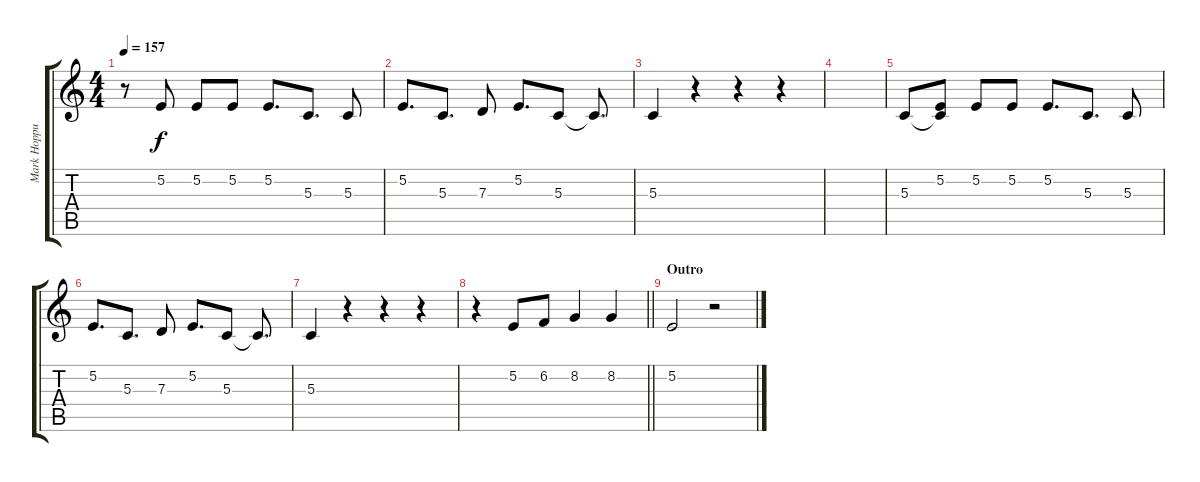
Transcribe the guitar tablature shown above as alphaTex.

\track ("Mark Hoppus - Vocals" "Mark Hoppu") {instrument altosax}
\staff {score tabs}
\tuning (E4 B3 G3 D3 A2 E2) {hide}
\ts (4 4)
\tempo 157
\clef g2
\ks c
r.8{dy f} 5.2.8 5.2.8 5.2.8 5.2.8{d} 5.3.8{d} 5.3.8 |
5.2.8{d} 5.3.8{d} 7.3.8 5.2.8{d} 5.3.8 5.3{t}.8{d} |
5.3.4 r.4 r.4 r.4 |
|
5.3.8 (5.2 5.3{t}).8 5.2.8 5.2.8 5.2.8{d} 5.3.8{d} 5.3.8 |
5.2.8{d} 5.3.8{d} 7.3.8 5.2.8{d} 5.3.8 5.3{t}.8{d} |
5.3.4 r.4 r.4 r.4 |
\barLineRight lightlight
r.4 5.2.8 6.2.8 8.2.4 8.2.4 |
\section ("" "Outro")
5.2.2 r.2
